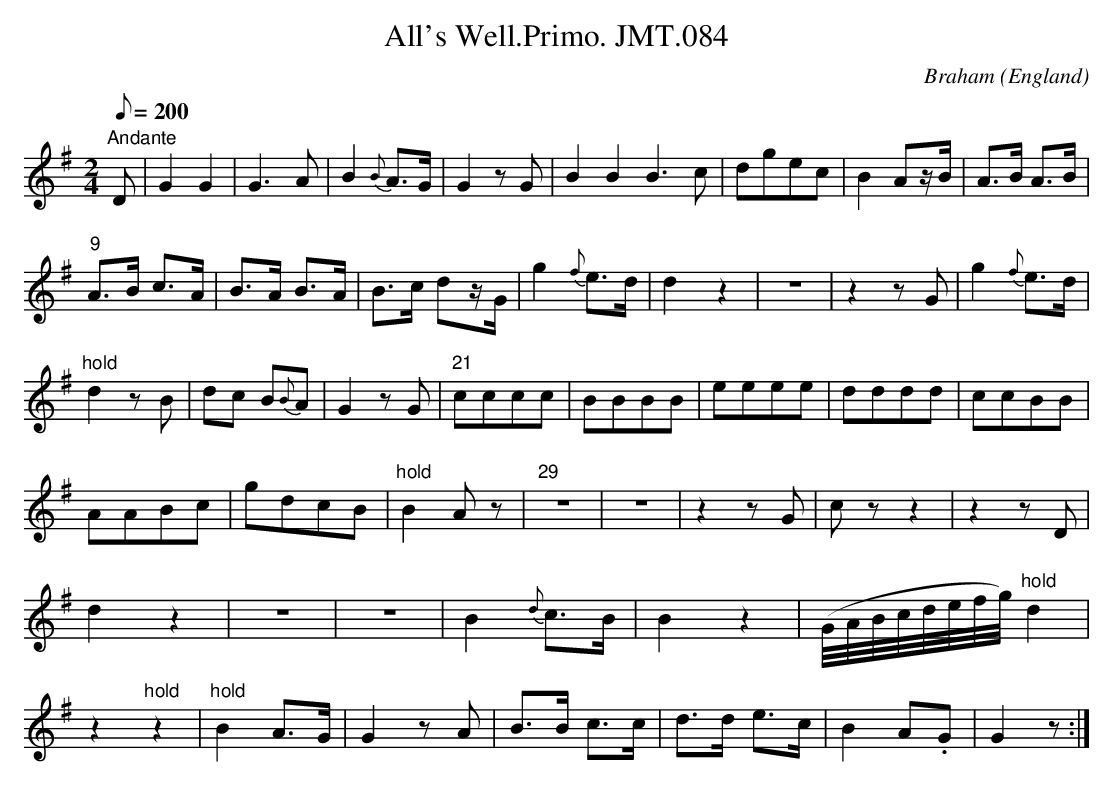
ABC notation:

X:1
T:All's Well.Primo. JMT.084
M:2/4
L:1/8
Q:200
C:Braham
O:England
K:G
"Andante"D|G2G2|G3A|B2{B}A>G|G2zG|B2B2B3c|dgec|B2Az/B/|A>B A>B|!
"9"A>B c>A|B>A B>A|B>c dz/G/|g2{f}e>d|d2z2|z4|z2zG|g2{f}e>d|!
"hold"d2zB|dc B{B}A|G2zG|"21"cccc|BBBB|eeee|dddd|ccBB|!
AABc|gdcB|"hold"B2Az|"29"z4|z4|z2zG|czz2|z2zD|!
d2z2|z4|z4|B2{d}c>B|B2z2|(G/4A/4B/4c/4d/4e/4f/4g/4)"hold"d2|!
z2"hold"z2|"hold"B2A>G|G2zA|B>B c>c|d>d e>c|B2A.G|G2z:|]
